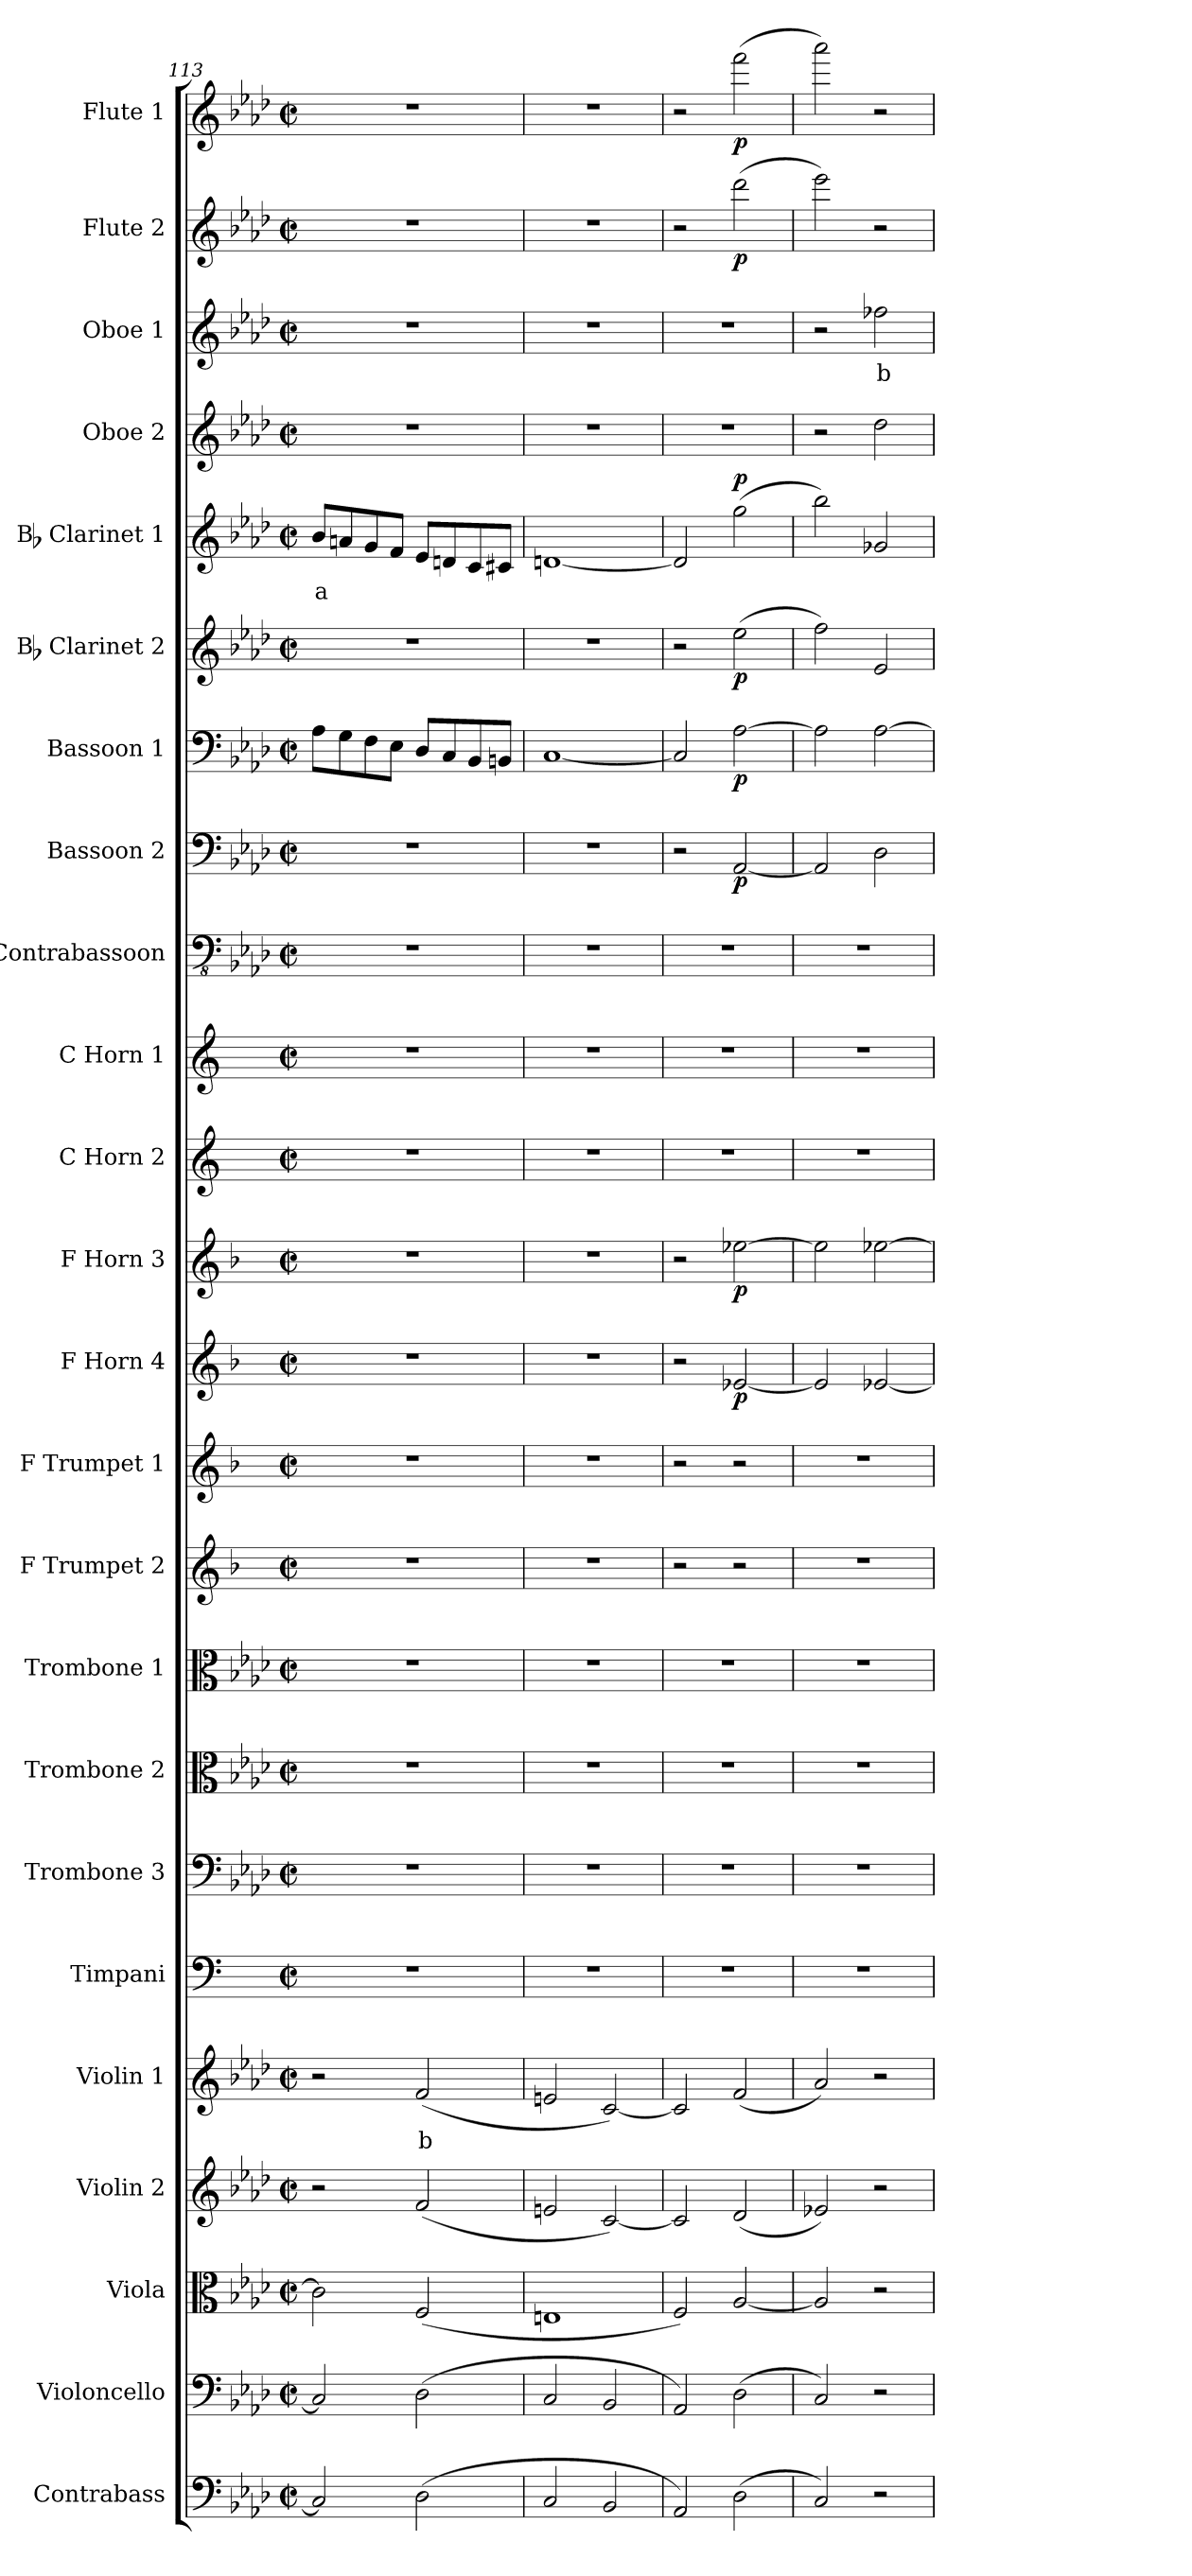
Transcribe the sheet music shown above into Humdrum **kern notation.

**kern	**kern	**kern	**kern	**kern	**text	**kern	**kern	**kern	**kern	**kern	**kern	**kern	**dynam	**kern	**dynam	**kern	**kern	**kern	**kern	**dynam	**kern	**dynam	**kern	**dynam	**kern	**text	**dynam	**kern	**kern	**text	**kern	**dynam	**kern	**dynam
*part24	*part23	*part22	*part21	*part20	*part20	*part19	*part18	*part17	*part16	*part15	*part14	*part13	*part13	*part12	*part12	*part11	*part10	*part9	*part8	*part8	*part7	*part7	*part6	*part6	*part5	*part5	*part5	*part4	*part3	*part3	*part2	*part2	*part1	*part1
*staff24	*staff23	*staff22	*staff21	*staff20	*staff20	*staff19	*staff18	*staff17	*staff16	*staff15	*staff14	*staff13	*staff13	*staff12	*staff12	*staff11	*staff10	*staff9	*staff8	*staff8	*staff7	*staff7	*staff6	*staff6	*staff5	*staff5	*staff5	*staff4	*staff3	*staff3	*staff2	*staff2	*staff1	*staff1
*I"Contrabass	*I"Violoncello	*I"Viola	*I"Violin 2	*I"Violin 1	*	*I"Timpani	*I"Trombone 3	*I"Trombone 2	*I"Trombone 1	*I"F Trumpet 2	*I"F Trumpet 1	*I"F Horn 4	*	*I"F Horn 3	*	*I"C Horn 2	*I"C Horn 1	*I"Contrabassoon	*I"Bassoon 2	*	*I"Bassoon 1	*	*I"Bb Clarinet 2	*	*I"Bb Clarinet 1	*	*	*I"Oboe 2	*I"Oboe 1	*	*I"Flute 2	*	*I"Flute 1	*
*I'Cb	*I'Vc	*I'Vla	*I'Vln 2	*I'Vln 1	*	*I'Timp	*I'Trb 3	*I'Trb 2	*I'Trb 1	*I'Tpt 2	*I'Tpt 1	*I'Hn 4	*	*I'Hn 3	*	*I'Hn 2	*I'Hn 1	*I'C Bsn	*I'Bsn 2	*	*I'Bsn 1	*	*I'Cl 2	*	*I'Cl 1	*	*	*I'Ob 2	*I'Ob 1	*	*I'Fl 2	*	*I'Fl 1	*
!!LO:PB:g=z
*clefF4	*clefF4	*clefC3	*clefG2	*clefG2	*	*clefF4	*clefF4	*clefC3	*clefC3	*clefG2	*clefG2	*clefG2	*	*clefG2	*	*clefG2	*clefG2	*clefFv4	*clefF4	*	*clefF4	*	*clefG2	*	*clefG2	*	*	*clefG2	*clefG2	*	*clefG2	*	*clefG2	*
*ITrd7c12	*	*	*	*	*	*	*	*	*	*ITrd-3c-5	*ITrd-3c-5	*ITrd4c7	*	*ITrd4c7	*	*ITrd7c12	*ITrd7c12	*	*	*	*	*	*ITrd1c2	*	*ITrd1c2	*	*	*	*	*	*	*	*	*
*k[b-e-a-d-]	*k[b-e-a-d-]	*k[b-e-a-d-]	*k[b-e-a-d-]	*k[b-e-a-d-]	*	*k[]	*k[b-e-a-d-]	*k[b-e-a-d-]	*k[b-e-a-d-]	*k[b-e-]	*k[b-e-]	*k[b-e-]	*	*k[b-e-]	*	*k[]	*k[]	*k[b-e-a-d-]	*k[b-e-a-d-]	*	*k[b-e-a-d-]	*	*k[b-e-a-d-g-c-]	*	*k[b-e-a-d-g-c-]	*	*	*k[b-e-a-d-]	*k[b-e-a-d-]	*	*k[b-e-a-d-]	*	*k[b-e-a-d-]	*
*M4/4	*M4/4	*M4/4	*M4/4	*M4/4	*	*M4/4	*M4/4	*M4/4	*M4/4	*M4/4	*M4/4	*M4/4	*	*M4/4	*	*M4/4	*M4/4	*M4/4	*M4/4	*	*M4/4	*	*M4/4	*	*M4/4	*	*	*M4/4	*M4/4	*	*M4/4	*	*M4/4	*
*met(c|)	*met(c|)	*met(c|)	*met(c|)	*met(c|)	*	*met(c|)	*met(c|)	*met(c|)	*met(c|)	*met(c|)	*met(c|)	*met(c|)	*	*met(c|)	*	*met(c|)	*met(c|)	*met(c|)	*met(c|)	*	*met(c|)	*	*met(c|)	*	*met(c|)	*	*	*met(c|)	*met(c|)	*	*met(c|)	*	*met(c|)	*
=113	=113	=113	=113	=113	=113	=113	=113	=113	=113	=113	=113	=113	=113	=113	=113	=113	=113	=113	=113	=113	=113	=113	=113	=113	=113	=113	=113	=113	=113	=113	=113	=113	=113	=113
!	!	!	!	!	!	!	!	!	!	!	!	!	!	!	!	!	!	!	!	!	!	!	!	!	!	!LO:LY:b:color=#FF0000	!	!	!	!	!	!	!	!
2CC/]	2C/]	2c\]	2r	2r	.	1r	1r	1r	1r	1r	1r	1r	.	1r	.	1r	1r	1r	1r	.	8A-\L	.	1r	.	8a-/L	a	.	1r	1r	.	1r	.	1r	.
.	.	.	.	.	.	.	.	.	.	.	.	.	.	.	.	.	.	.	.	.	8G\	.	.	.	8gn/	.	.	.	.	.	.	.	.	.
.	.	.	.	.	.	.	.	.	.	.	.	.	.	.	.	.	.	.	.	.	8F\	.	.	.	8f/	.	.	.	.	.	.	.	.	.
.	.	.	.	.	.	.	.	.	.	.	.	.	.	.	.	.	.	.	.	.	8E-\J	.	.	.	8e-/J	.	.	.	.	.	.	.	.	.
!	!	!	!	!	!LO:LY:b:color=#FF0000	!	!	!	!	!	!	!	!	!	!	!	!	!	!	!	!	!	!	!	!	!	!	!	!	!	!	!	!	!
(2DD-\	(2D-\	(2F/	(2f/	(2f/	b	.	.	.	.	.	.	.	.	.	.	.	.	.	.	.	8D-/L	.	.	.	8d-/L	.	.	.	.	.	.	.	.	.
.	.	.	.	.	.	.	.	.	.	.	.	.	.	.	.	.	.	.	.	.	8C/	.	.	.	8cn/	.	.	.	.	.	.	.	.	.
.	.	.	.	.	.	.	.	.	.	.	.	.	.	.	.	.	.	.	.	.	8BB-/	.	.	.	8B-/	.	.	.	.	.	.	.	.	.
.	.	.	.	.	.	.	.	.	.	.	.	.	.	.	.	.	.	.	.	.	8BBn/J	.	.	.	8Bn/J	.	.	.	.	.	.	.	.	.
=114	=114	=114	=114	=114	=114	=114	=114	=114	=114	=114	=114	=114	=114	=114	=114	=114	=114	=114	=114	=114	=114	=114	=114	=114	=114	=114	=114	=114	=114	=114	=114	=114	=114	=114
2CC/	2C/	1En	2en/	2en/	.	1r	1r	1r	1r	1r	1r	1r	.	1r	.	1r	1r	1r	1r	.	[1C	.	1r	.	[1cn	.	.	1r	1r	.	1r	.	1r	.
2BBB-/	2BB-/	.	[2c/)	[2c/)	.	.	.	.	.	.	.	.	.	.	.	.	.	.	.	.	.	.	.	.	.	.	.	.	.	.	.	.	.	.
=115	=115	=115	=115	=115	=115	=115	=115	=115	=115	=115	=115	=115	=115	=115	=115	=115	=115	=115	=115	=115	=115	=115	=115	=115	=115	=115	=115	=115	=115	=115	=115	=115	=115	=115
2AAA-/)	2AA-/)	2F/)	2c/]	2c/]	.	1r	1r	1r	1r	2r	2r	2r	.	2r	.	1r	1r	1r	2r	.	2C/]	.	2r	.	2c/]	.	.	1r	1r	.	2r	.	2r	.
!	!	!	!	!	!	!	!	!	!	!	!	!	!LO:DY:b	!	!LO:DY:b	!	!	!	!	!LO:DY:b	!	!LO:DY:b	!	!LO:DY:b	!	!	!LO:DY:b	!	!	!	!	!LO:DY:b	!	!LO:DY:b
(2DD-\	(2D-\	[2A-/	(2d-/	(2f/	.	.	.	.	.	2r	2r	[2A-X/	p	[2a-X\	p	.	.	.	[2AA-/	p	[2A-\	p	(2dd-\	p	(2ff\	.	p	.	.	.	(2ddd-\	p	(2fff\	p
=116	=116	=116	=116	=116	=116	=116	=116	=116	=116	=116	=116	=116	=116	=116	=116	=116	=116	=116	=116	=116	=116	=116	=116	=116	=116	=116	=116	=116	=116	=116	=116	=116	=116	=116
2CC/)	2C/)	2A-/]	2e-X/)	2a-/)	.	1r	1r	1r	1r	1r	1r	2A-/]	.	2a-\]	.	1r	1r	1r	2AA-/]	.	2A-\]	.	2ee-\)	.	2aa-\)	.	.	2r	2r	.	2eee-\)	.	2aaa-\)	.
!	!	!	!	!	!	!	!	!	!	!	!	!	!	!	!	!	!	!	!	!	!	!	!	!	!	!	!	!	!	!LO:LY:b:color=#FF0000	!	!	!	!
2r	2r	2r	2r	2r	.	.	.	.	.	.	.	[2A-X/	.	[2a-X\	.	.	.	.	2D-\	.	[2A-\	.	2d-/	.	2f-X/	.	.	2dd-\	2ff-X\	b	2r	.	2r	.
=	=	=	=	=	=	=	=	=	=	=	=	=	=	=	=	=	=	=	=	=	=	=	=	=	=	=	=	=	=	=	=	=	=	=
*-	*-	*-	*-	*-	*-	*-	*-	*-	*-	*-	*-	*-	*-	*-	*-	*-	*-	*-	*-	*-	*-	*-	*-	*-	*-	*-	*-	*-	*-	*-	*-	*-	*-	*-
